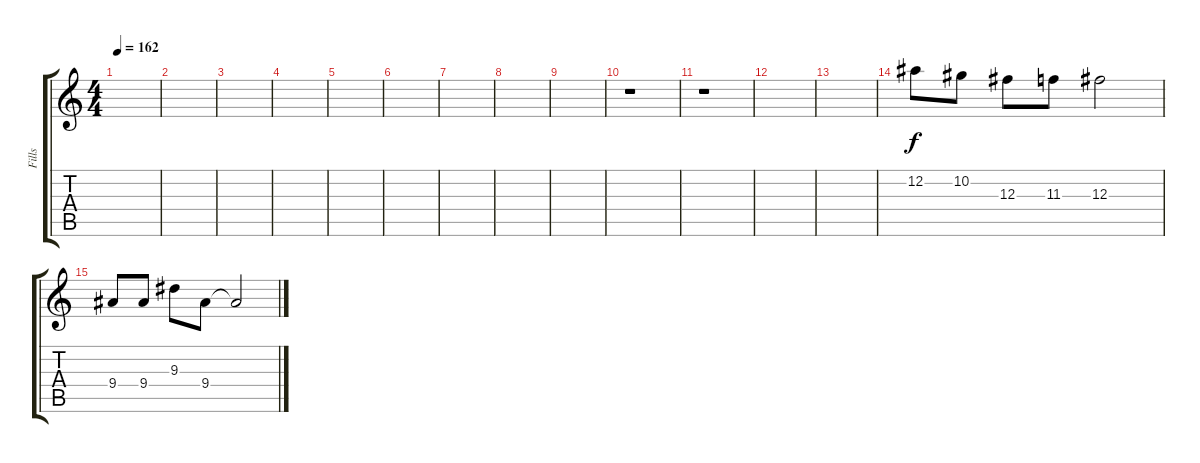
\track ("Fills" "Fills") {instrument overdrivenguitar}
\staff {score tabs}
\tuning (Eb4 Bb3 Gb3 Db3 Ab2 Eb2) {hide}
\ts (4 4)
\tempo 162
\clef g2
\ks c
|
|
|
|
|
|
|
|
|
r.1 |
r.1 |
|
|
12.2.8 10.2.8 12.3.8 11.3.8 12.3.2 |
9.4.8 9.4.8 9.3.8 9.4.8 9.4{t}.2
